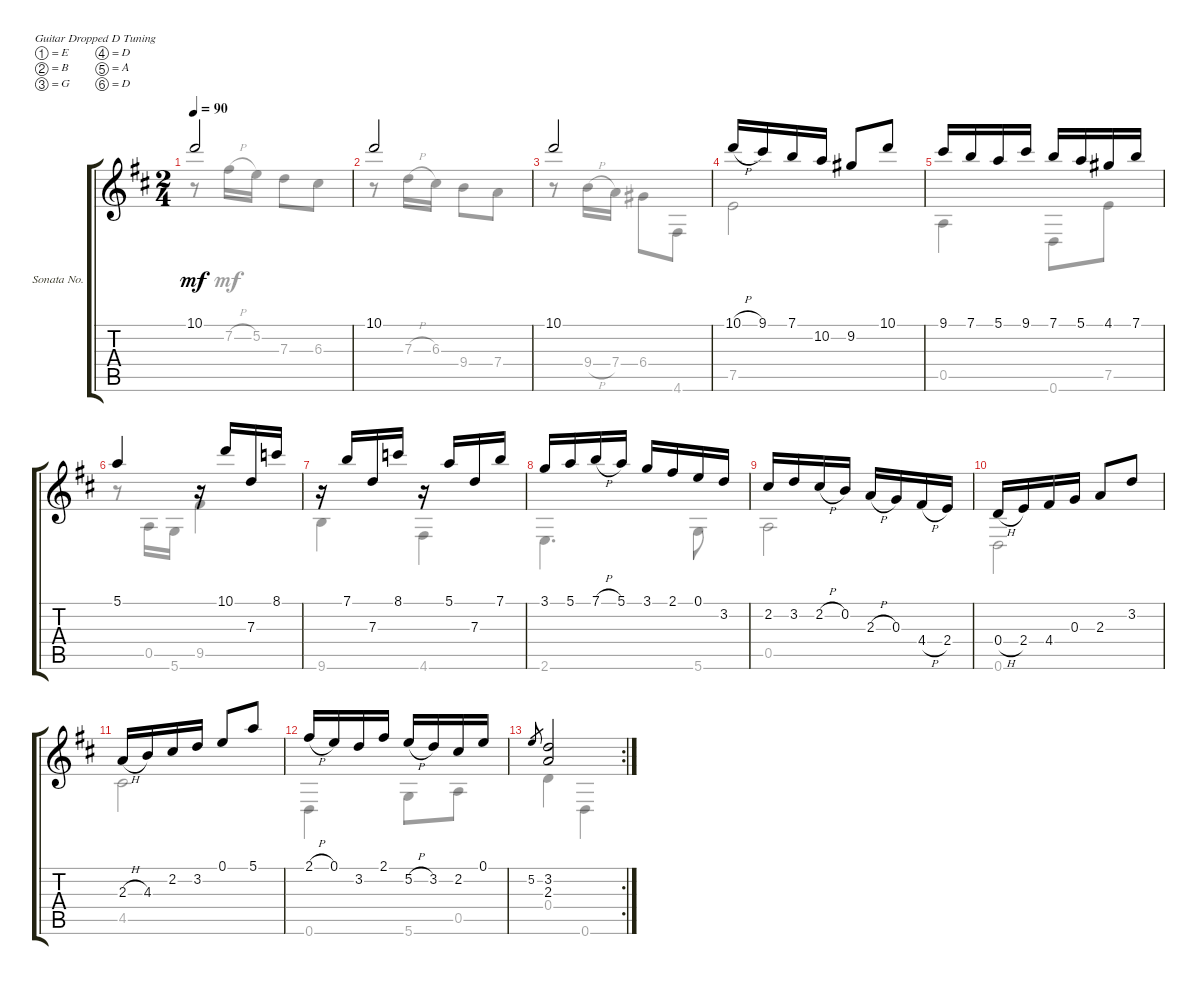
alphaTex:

\bracketExtendMode groupsimilarinstruments
\firstSystemTrackNameOrientation horizontal
\otherSystemsTrackNameOrientation horizontal
\track ("Sonata No. 2 In D (K5) - 4. Bourree" "Sonata No.") {instrument acousticguitarnylon}
\staff {score tabs}
\tuning (E4 B3 G3 D3 A2 D2)
\voice
\ts (2 4)
\tempo 90
\clef g2
\ks d
10.1.2{dy mf} |
10.1.2 |
10.1.2 |
10.1{h}.16 9.1.16 7.1.16 10.2.16 9.2.8 10.1.8 |
9.1.16 7.1.16 5.1.16 9.1.16 7.1.16 5.1.16 4.1.16 7.1.16 |
5.1.4 r.16 10.1.16 7.3.16 8.1.16 |
r.16 7.1.16 7.3.16 8.1.16 r.16 5.1.16 7.3.16 7.1.16 |
3.1.16 5.1.16 7.1{h}.16 5.1.16 3.1.16 2.1.16 0.1.16 3.2.16 |
2.2.16 3.2.16 2.2{h}.16 0.2.16 2.3{h}.16 0.3.16 4.4{h}.16 2.4.16 |
0.4{h}.16 2.4.16 4.4.16 0.3.16 2.3.8 3.2.8 |
2.3{h}.16 4.3.16 2.2.16 3.2.16 0.1.8 5.1.8 |
2.1{h}.16 0.1.16 3.2.16 2.1.16 5.2{h}.16 3.2.16 2.2.16 0.1.16 |
\rc 2
5.2.8{gr} (3.2 2.3).2
\voice
\clef g2
\ottava regular
\simile none
\ks d
r.8{dy mf} 7.2{h}.16 5.2.16 7.3.8 6.3.8 |
r.8 7.3{h}.16 6.3.16 9.4.8 7.4.8 |
r.8 9.4{h}.16 7.4.16 6.4.8 4.6.8 |
7.5.2 |
0.5.4 0.6.8 7.5.8 |
r.8 0.5.16 5.6.16 9.5.4 |
9.6.4 4.6.4 |
2.6.4{d} 5.6.8 |
0.5.2 |
0.6.2 |
4.5.2 |
0.6.4 5.6.8 0.5.8 |
0.4.4 0.6.4
